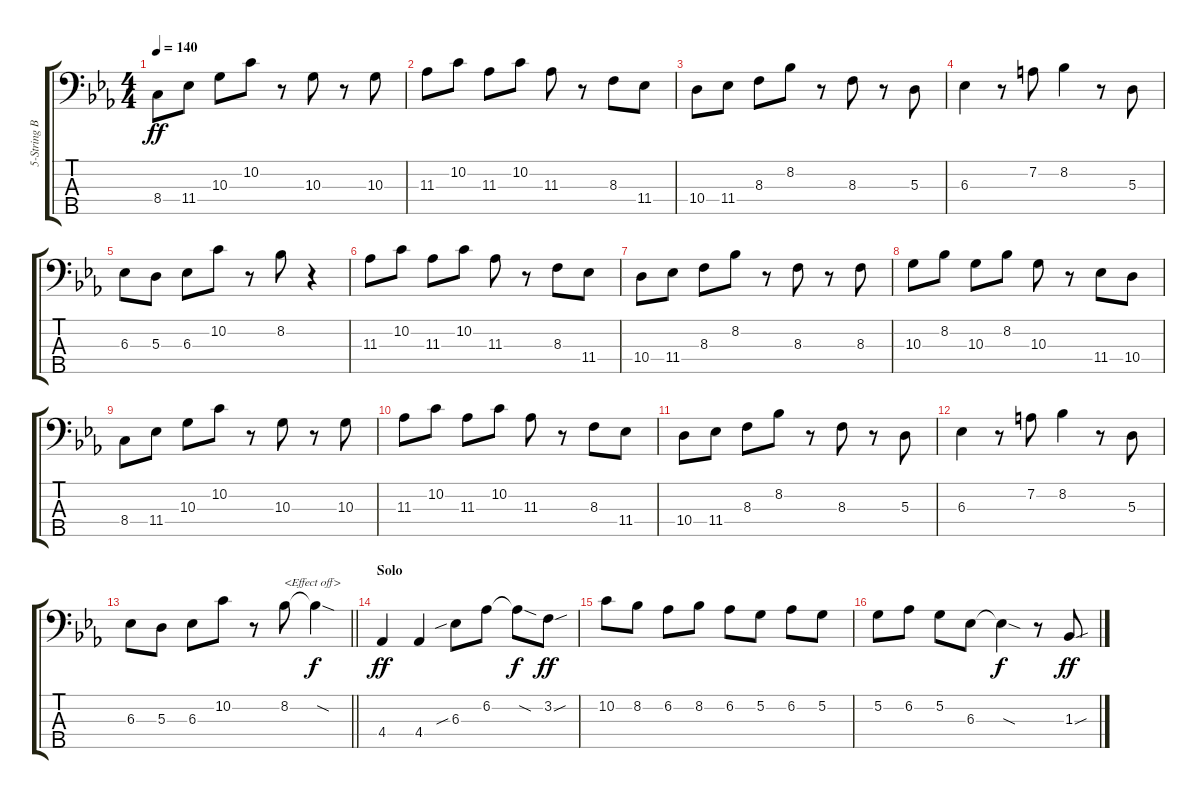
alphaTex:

\track ("5-String Bass" "5-String B") {instrument electricbasspick}
\staff {score tabs}
\tuning (G2 D2 A1 E1 B0) {hide}
\ts (4 4)
\tempo 140
\clef f4
\ks eb
8.4.8{dy ff} 11.4.8 10.3.8 10.2.8 r.8 10.3.8 r.8 10.3.8 |
11.3.8 10.2.8 11.3.8 10.2.8 11.3.8 r.8 8.3.8 11.4.8 |
10.4.8 11.4.8 8.3.8 8.2.8 r.8 8.3.8 r.8 5.3.8 |
6.3.4 r.8 7.2.8 8.2.4 r.8 5.3.8 |
6.3.8 5.3.8 6.3.8 10.2.8 r.8 8.2.8 r.4 |
11.3.8 10.2.8 11.3.8 10.2.8 11.3.8 r.8 8.3.8 11.4.8 |
10.4.8 11.4.8 8.3.8 8.2.8 r.8 8.3.8 r.8 8.3.8 |
10.3.8 8.2.8 10.3.8 8.2.8 10.3.8 r.8 11.4.8 10.4.8 |
8.4.8 11.4.8 10.3.8 10.2.8 r.8 10.3.8 r.8 10.3.8 |
11.3.8 10.2.8 11.3.8 10.2.8 11.3.8 r.8 8.3.8 11.4.8 |
10.4.8 11.4.8 8.3.8 8.2.8 r.8 8.3.8 r.8 5.3.8 |
6.3.4 r.8 7.2.8 8.2.4 r.8 5.3.8 |
\barLineRight lightlight
6.3.8 5.3.8 6.3.8 10.2.8 r.8 8.2.8{txt "<Effect off>"} 8.2{sod t}.4{dy f} |
\section ("" "Solo")
4.4.4{dy ff} 4.4.4 6.3{sib}.8 6.2.8 6.2{sod t}.8{dy f} 3.2{sou}.8{dy ff} |
10.2.8 8.2.8 6.2.8 8.2.8 6.2.8 5.2.8 6.2.8 5.2.8 |
5.2.8 6.2.8 5.2.8 6.3.8 6.3{sod t}.4{dy f} r.8 1.3{sou}.8{dy ff}
